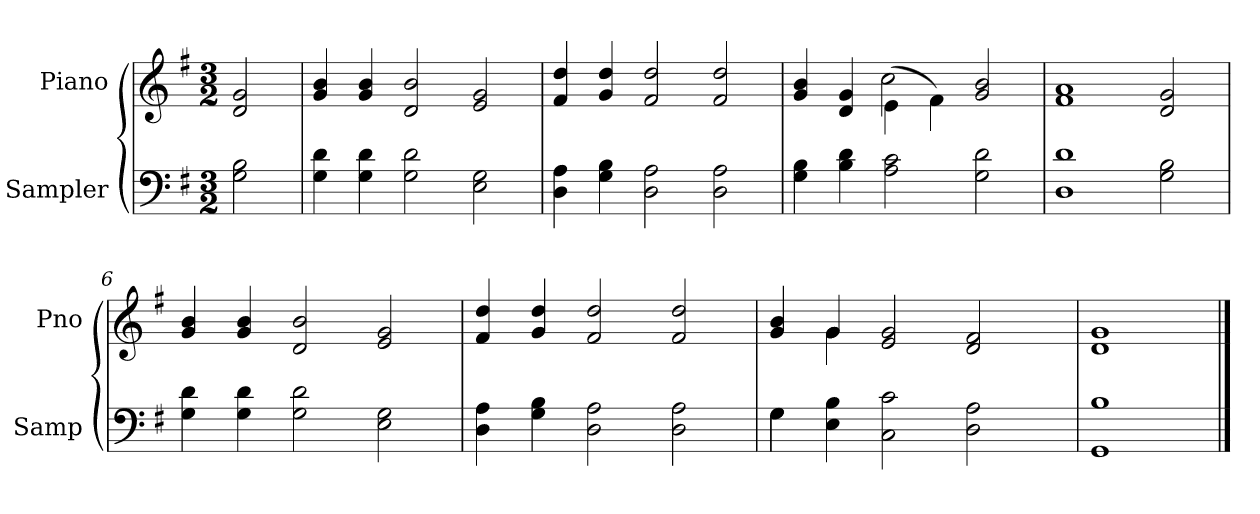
**kern	**kern
*part2	*part1
*staff2	*staff1
*I"Sampler	*I"Piano
*I'Samp	*I'Pno
*clefF4	*clefG2
*k[f#]	*k[f#]
*G:	*G:
*M3/2	*M3/2
=1	=1
2G\ 2B\	2d/ 2g/
=2	=2
4G\ 4d\	4g/ 4b/
4G\ 4d\	4g/ 4b/
2G\ 2d\	2d/ 2b/
2E\ 2G\	2e/ 2g/
=3	=3
4D\ 4A\	4f#/ 4dd/
4G\ 4B\	4g/ 4dd/
2D\ 2A\	2f#/ 2dd/
2D\ 2A\	2f#/ 2dd/
=4	=4
*	*^
4G\ 4B\	4g/ 4b/	2ryy
4B\ 4d\	4d/ 4g/	.
2A\ 2c\	(4e\	2cc
.	4f#\)	.
2G\ 2d\	2g/ 2b/	2ryy
*	*v	*v
=5	=5
1D\ 1d\	1f#/ 1a/
2G\ 2B\	2d/ 2g/
=6	=6
4G\ 4d\	4g/ 4b/
4G\ 4d\	4g/ 4b/
2G\ 2d\	2d/ 2b/
2E\ 2G\	2e/ 2g/
=7	=7
4D\ 4A\	4f#/ 4dd/
4G\ 4B\	4g/ 4dd/
2D\ 2A\	2f#/ 2dd/
2D\ 2A\	2f#/ 2dd/
=8	=8
*^	*^
4G\	4G	4g/ 4b/	4ryy
4E\ 4B\	1ryy	4g/	4g
2C\ 2c\	.	2e/ 2g/	1ryy
2D\ 2A\	.	2d/ 2f#/	.
.	4ryy	.	.
*v	*v	*	*
*	*v	*v
=9	=9
1GG\ 1B\	1d/ 1g/
==	==
*-	*-
